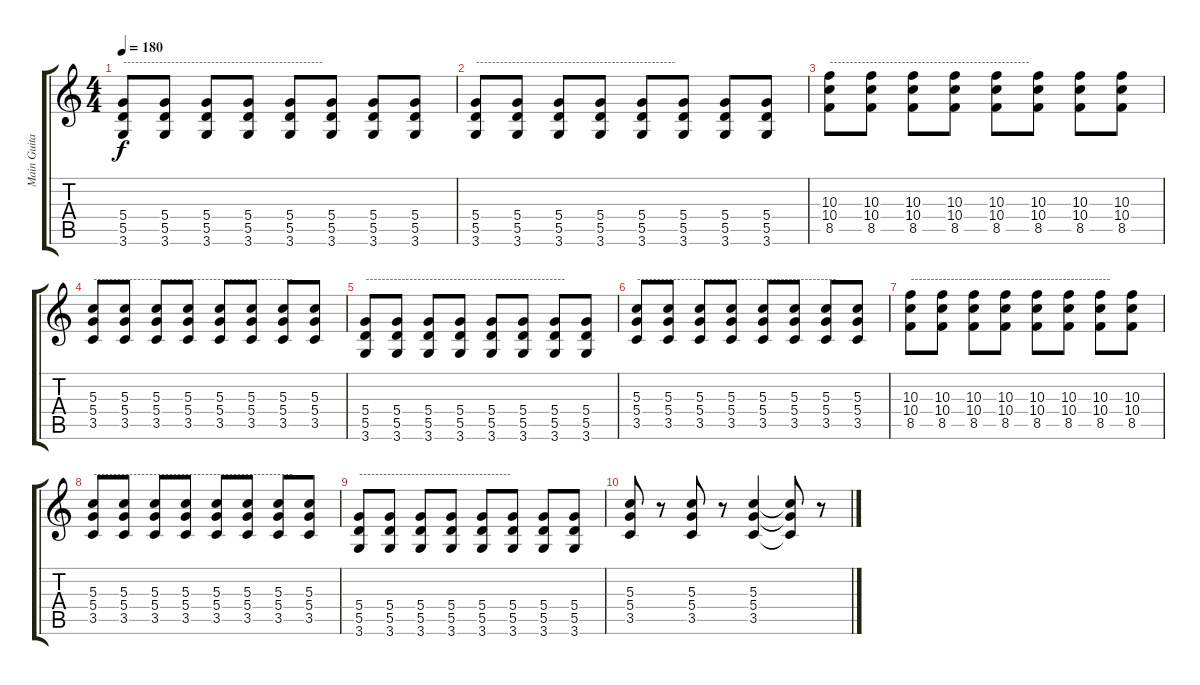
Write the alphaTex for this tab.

\track ("Main Guitar" "Main Guita") {instrument distortionguitar}
\staff {score tabs}
\tuning (E4 B3 G3 D3 A2 E2) {hide}
\ts (4 4)
\tempo 180
\clef g2
\ks c
(5.4 5.5 3.6).8{txt "--------------------------------------------------" dy f} (5.4 5.5 3.6).8 (5.4 5.5 3.6).8 (5.4 5.5 3.6).8 (5.4 5.5 3.6).8 (5.4 5.5 3.6).8 (5.4 5.5 3.6).8 (5.4 5.5 3.6).8 |
(5.4 5.5 3.6).8{txt "--------------------------------------------------"} (5.4 5.5 3.6).8 (5.4 5.5 3.6).8 (5.4 5.5 3.6).8 (5.4 5.5 3.6).8 (5.4 5.5 3.6).8 (5.4 5.5 3.6).8 (5.4 5.5 3.6).8 |
(10.3 10.4 8.5).8{txt "--------------------------------------------------"} (10.3 10.4 8.5).8 (10.3 10.4 8.5).8 (10.3 10.4 8.5).8 (10.3 10.4 8.5).8 (10.3 10.4 8.5).8 (10.3 10.4 8.5).8 (10.3 10.4 8.5).8 |
(5.3 5.4 3.5).8{txt "--------------------------------------------------"} (5.3 5.4 3.5).8 (5.3 5.4 3.5).8 (5.3 5.4 3.5).8 (5.3 5.4 3.5).8 (5.3 5.4 3.5).8 (5.3 5.4 3.5).8 (5.3 5.4 3.5).8 |
(5.4 5.5 3.6).8{txt "--------------------------------------------------"} (5.4 5.5 3.6).8 (5.4 5.5 3.6).8 (5.4 5.5 3.6).8 (5.4 5.5 3.6).8 (5.4 5.5 3.6).8 (5.4 5.5 3.6).8 (5.4 5.5 3.6).8 |
(5.3 5.4 3.5).8{txt "--------------------------------------------------"} (5.3 5.4 3.5).8 (5.3 5.4 3.5).8 (5.3 5.4 3.5).8 (5.3 5.4 3.5).8 (5.3 5.4 3.5).8 (5.3 5.4 3.5).8 (5.3 5.4 3.5).8 |
(10.3 10.4 8.5).8{txt "--------------------------------------------------"} (10.3 10.4 8.5).8 (10.3 10.4 8.5).8 (10.3 10.4 8.5).8 (10.3 10.4 8.5).8 (10.3 10.4 8.5).8 (10.3 10.4 8.5).8 (10.3 10.4 8.5).8 |
(5.3 5.4 3.5).8{txt "--------------------------------------------------"} (5.3 5.4 3.5).8 (5.3 5.4 3.5).8 (5.3 5.4 3.5).8 (5.3 5.4 3.5).8 (5.3 5.4 3.5).8 (5.3 5.4 3.5).8 (5.3 5.4 3.5).8 |
(5.4 5.5 3.6).8{txt "--------------------------------------"} (5.4 5.5 3.6).8 (5.4 5.5 3.6).8 (5.4 5.5 3.6).8 (5.4 5.5 3.6).8 (5.4 5.5 3.6).8 (5.4 5.5 3.6).8 (5.4 5.5 3.6).8 |
(5.3 5.4 3.5).8 r.8 (5.3 5.4 3.5).8 r.8 (5.3 5.4 3.5).4 (5.3{t} 5.4{t} 3.5{t}).8 r.8
